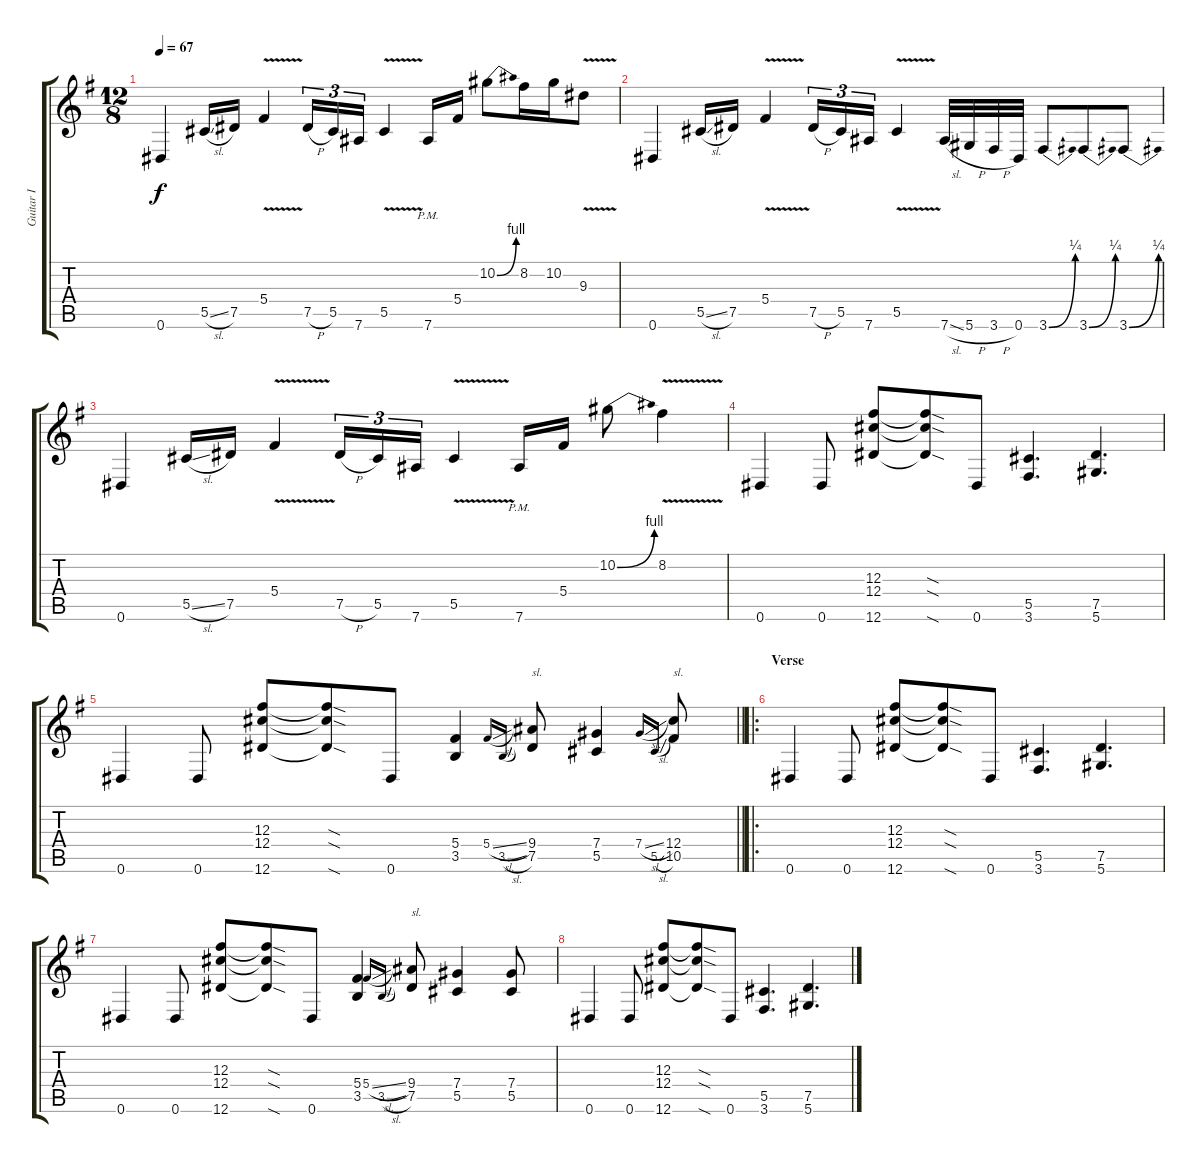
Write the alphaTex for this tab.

\track ("Guitar I" "Guitar I") {instrument distortionguitar}
\staff {score tabs}
\tuning (Eb4 Bb3 Gb3 Db3 Ab2 Eb2) {hide}
\ts (12 8)
\tempo 67
\clef g2
\ks eminor
0.6.4{dy f} 5.5{sl}.16 7.5.16 5.4{v}.4 7.5{h}.16{tu (3 2)} 5.5.16{tu (3 2)} 7.6.16{tu (3 2)} 5.5{v}.4 7.6{pm}.16 5.4.16 10.2{be (bend 0 0 60 4)}.8 8.2.16 10.2.16 9.3{v}.8 |
0.6.4 5.5{sl}.16 7.5.16 5.4{v}.4 7.5{h}.16{tu (3 2)} 5.5.16{tu (3 2)} 7.6.16{tu (3 2)} 5.5{v}.4 7.6{sl}.32 5.6{h}.32 3.6{h}.32 0.6.32 3.6{be (bend 0 0 60 1)}.8 3.6{be (bend 0 0 60 1)}.8 3.6{be (bend 0 0 60 1)}.8 |
0.6.4 5.5{sl}.16 7.5.16 5.4{v}.4 7.5{h}.16{tu (3 2)} 5.5.16{tu (3 2)} 7.6.16{tu (3 2)} 5.5{v}.4 7.6{pm}.16 5.4.16 10.2{be (bend 0 0 60 4)}.8 8.2{v}.4 |
0.6.4{volume 13} 0.6.8 (12.3 12.4 12.6).8 (12.3{sod t} 12.4{sod t} 12.6{sod t}).8 0.6.8 (5.5 3.6).4{d} (7.5 5.6).4{d} |
\barLineRight lightlight
0.6.4 0.6.8 (12.3 12.4 12.6).8 (12.3{sod t} 12.4{sod t} 12.6{sod t}).8 0.6.8 (5.4 3.5).4 5.4{sl}.16{gr onbeat} 3.5{sl}.16{gr onbeat} (9.4 7.5).8{txt "sl."} (7.4 5.5).4 7.4{sl}.16{gr onbeat} 5.5{sl}.16{gr onbeat} (12.4 10.5).8{txt "sl."} |
\ro
\section ("" "Verse")
0.6.4 0.6.8 (12.3 12.4 12.6).8 (12.3{sod t} 12.4{sod t} 12.6{sod t}).8 0.6.8 (5.5 3.6).4{d} (7.5 5.6).4{d} |
0.6.4 0.6.8 (12.3 12.4 12.6).8 (12.3{sod t} 12.4{sod t} 12.6{sod t}).8 0.6.8 (5.4 3.5).4 5.4{sl}.16{gr onbeat} 3.5{sl}.16{gr onbeat} (9.4 7.5).8{txt "sl."} (7.4 5.5).4 (7.4 5.5).8 |
0.6.4 0.6.8 (12.3 12.4 12.6).8 (12.3{sod t} 12.4{sod t} 12.6{sod t}).8 0.6.8 (5.5 3.6).4{d} (7.5 5.6).4{d}
